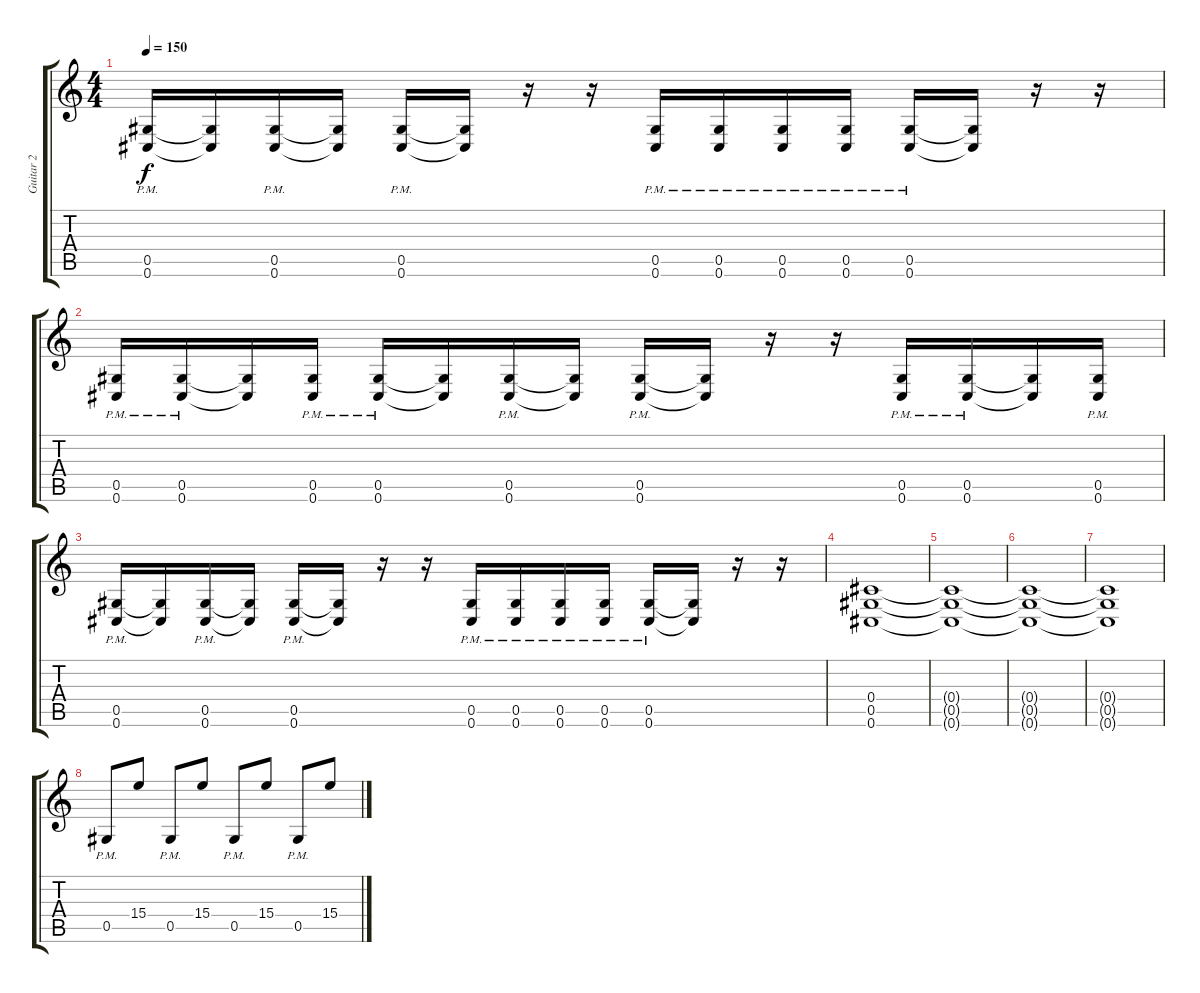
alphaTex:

\track ("Guitar 2" "Guitar 2") {instrument distortionguitar}
\staff {score tabs}
\tuning (Eb4 Bb3 Gb3 Db3 Ab2 Db2) {hide}
\ts (4 4)
\tempo 150
\clef g2
\ks c
(0.5{pm} 0.6{pm}).16{dy f} (0.5{t} 0.6{t}).16 (0.5{pm} 0.6{pm}).16 (0.5{t} 0.6{t}).16 (0.5{pm} 0.6{pm}).16 (0.5{t} 0.6{t}).16 r.16 r.16 (0.5{pm} 0.6{pm}).16 (0.5{pm} 0.6{pm}).16 (0.5{pm} 0.6{pm}).16 (0.5{pm} 0.6{pm}).16 (0.5{pm} 0.6{pm}).16 (0.5{t} 0.6{t}).16 r.16 r.16 |
(0.5{pm} 0.6{pm}).16 (0.5{pm} 0.6{pm}).16 (0.5{t} 0.6{t}).16 (0.5{pm} 0.6{pm}).16 (0.5{pm} 0.6{pm}).16 (0.5{t} 0.6{t}).16 (0.5{pm} 0.6{pm}).16 (0.5{t} 0.6{t}).16 (0.5{pm} 0.6{pm}).16 (0.5{t} 0.6{t}).16 r.16 r.16 (0.5{pm} 0.6{pm}).16 (0.5{pm} 0.6{pm}).16 (0.5{t} 0.6{t}).16 (0.5{pm} 0.6{pm}).16 |
(0.5{pm} 0.6{pm}).16 (0.5{t} 0.6{t}).16 (0.5{pm} 0.6{pm}).16 (0.5{t} 0.6{t}).16 (0.5{pm} 0.6{pm}).16 (0.5{t} 0.6{t}).16 r.16 r.16 (0.5{pm} 0.6{pm}).16 (0.5{pm} 0.6{pm}).16 (0.5{pm} 0.6{pm}).16 (0.5{pm} 0.6{pm}).16 (0.5{pm} 0.6{pm}).16 (0.5{t} 0.6{t}).16 r.16 r.16 |
(0.4 0.5 0.6).1 |
(0.4{t} 0.5{t} 0.6{t}).1 |
(0.4{t} 0.5{t} 0.6{t}).1 |
(0.4{t} 0.5{t} 0.6{t}).1 |
0.5{pm}.8 15.4.8 0.5{pm}.8 15.4.8 0.5{pm}.8 15.4.8 0.5{pm}.8 15.4.8
